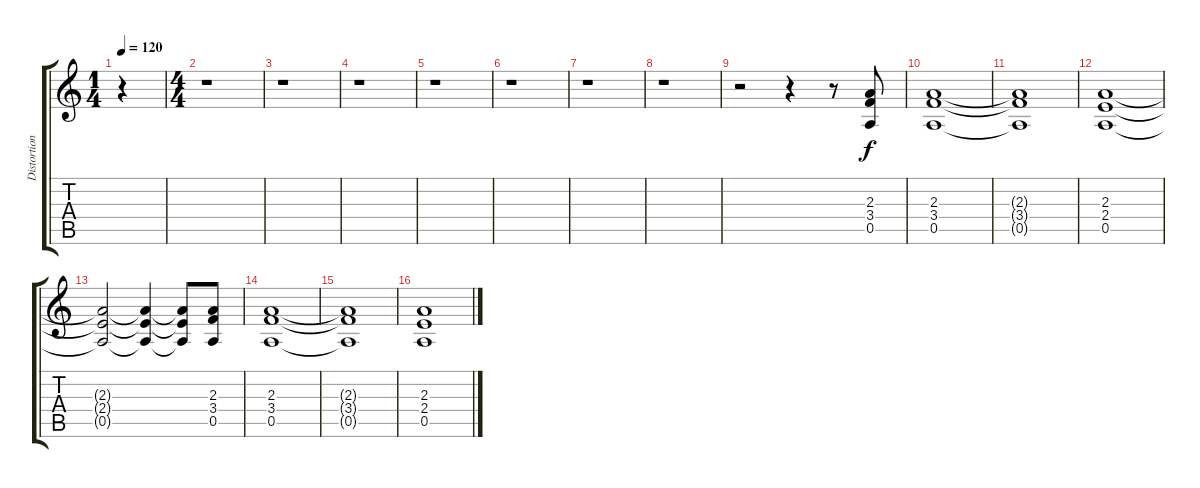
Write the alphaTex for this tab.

\track ("Distortion Fills" "Distortion") {instrument distortionguitar}
\staff {score tabs}
\tuning (E4 B3 G3 D3 A2 E2) {hide}
\ts (1 4)
\tempo 120
\clef g2
\ks c
r.4{dy f instrument distortionguitar} |
\ts (4 4)
r.1{txt ""} |
r.1 |
r.1 |
r.1 |
r.1 |
r.1 |
r.1 |
r.2 r.4 r.8 (2.3 3.4 0.5).8 |
(2.3 3.4 0.5).1 |
(2.3{t} 3.4{t} 0.5{t}).1 |
(2.3 2.4 0.5).1 |
(2.3{t} 2.4{t} 0.5{t}).2 (2.3{t} 2.4{t} 0.5{t}).4 (2.3{t} 2.4{t} 0.5{t}).8 (2.3 3.4 0.5).8 |
(2.3 3.4 0.5).1 |
(2.3{t} 3.4{t} 0.5{t}).1 |
(2.3 2.4 0.5).1
